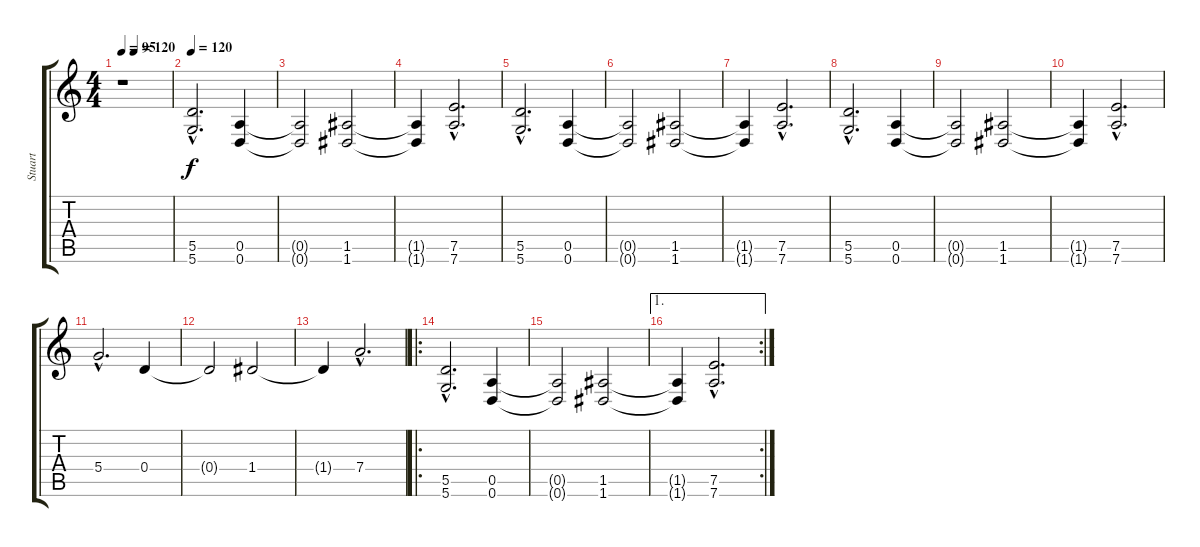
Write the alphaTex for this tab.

\track ("Stuart" "Stuart") {instrument distortionguitar}
\staff {score tabs}
\tuning (E4 B3 G3 D3 A2 D2) {hide}
\ts (4 4)
\tempo 95
\tempo (120 0.25)
\clef g2
\ks c
r.1{dy f} |
\tempo 120
(5.5{hac} 5.6{hac}).2{d volume 10 balance 16 instrument overdrivenguitar} (0.5 0.6).4 |
(0.5{t} 0.6{t}).2 (1.5 1.6).2 |
(1.5{t} 1.6{t}).4 (7.5{hac} 7.6{hac}).2{d} |
(5.5{hac} 5.6{hac}).2{d volume 10 balance 16 instrument overdrivenguitar} (0.5 0.6).4 |
(0.5{t} 0.6{t}).2 (1.5 1.6).2 |
(1.5{t} 1.6{t}).4 (7.5{hac} 7.6{hac}).2{d} |
(5.5{hac} 5.6{hac}).2{d volume 10 balance 16 instrument overdrivenguitar} (0.5 0.6).4 |
(0.5{t} 0.6{t}).2 (1.5 1.6).2 |
(1.5{t} 1.6{t}).4 (7.5{hac} 7.6{hac}).2{d} |
5.4{hac}.2{d volume 10 balance 16 instrument overdrivenguitar} 0.4.4 |
0.4{t}.2 1.4.2 |
1.4{t}.4 7.4{hac}.2{d} |
\ro
(5.5{hac} 5.6{hac}).2{d volume 10 balance 16 instrument overdrivenguitar} (0.5 0.6).4 |
(0.5{t} 0.6{t}).2 (1.5 1.6).2 |
\ae 1
\rc 2
(1.5{t} 1.6{t}).4 (7.5{hac} 7.6{hac}).2{d}
